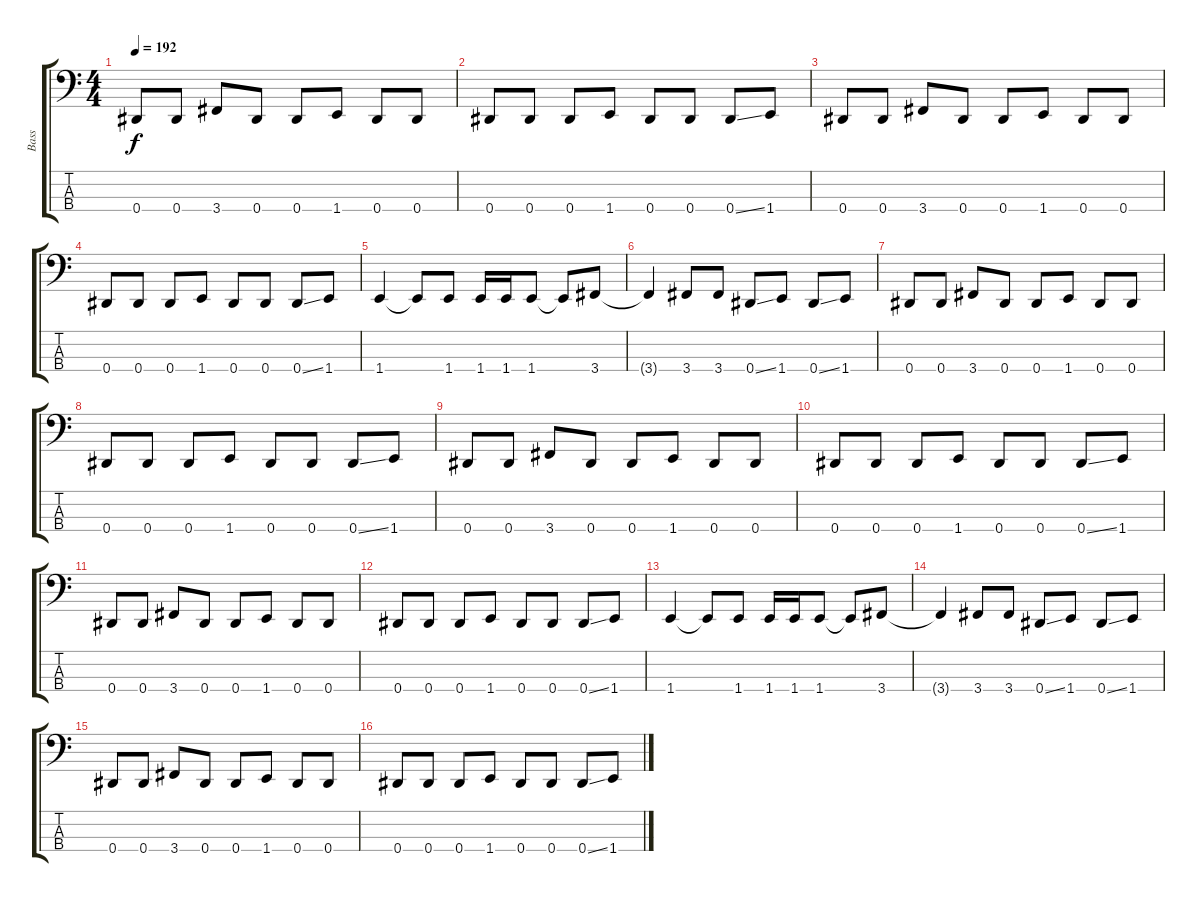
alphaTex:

\track ("Bass" "Bass") {instrument slapbass2}
\staff {score tabs}
\tuning (Gb2 Db2 Ab1 Eb1) {hide}
\ts (4 4)
\tempo 192
\clef f4
\ks c
0.4.8{dy f} 0.4.8 3.4.8 0.4.8 0.4.8 1.4.8 0.4.8 0.4.8 |
0.4.8 0.4.8 0.4.8 1.4.8 0.4.8 0.4.8 0.4{ss}.8 1.4.8 |
0.4.8 0.4.8 3.4.8 0.4.8 0.4.8 1.4.8 0.4.8 0.4.8 |
0.4.8 0.4.8 0.4.8 1.4.8 0.4.8 0.4.8 0.4{ss}.8 1.4.8 |
1.4.4 1.4{t}.8 1.4.8 1.4.16 1.4.16 1.4.8 1.4{t}.8 3.4.8 |
3.4{t}.4 3.4.8 3.4.8 0.4{ss}.8 1.4.8 0.4{ss}.8 1.4.8 |
0.4.8 0.4.8 3.4.8 0.4.8 0.4.8 1.4.8 0.4.8 0.4.8 |
0.4.8 0.4.8 0.4.8 1.4.8 0.4.8 0.4.8 0.4{ss}.8 1.4.8 |
0.4.8 0.4.8 3.4.8 0.4.8 0.4.8 1.4.8 0.4.8 0.4.8 |
0.4.8 0.4.8 0.4.8 1.4.8 0.4.8 0.4.8 0.4{ss}.8 1.4.8 |
0.4.8 0.4.8 3.4.8 0.4.8 0.4.8 1.4.8 0.4.8 0.4.8 |
0.4.8 0.4.8 0.4.8 1.4.8 0.4.8 0.4.8 0.4{ss}.8 1.4.8 |
1.4.4 1.4{t}.8 1.4.8 1.4.16 1.4.16 1.4.8 1.4{t}.8 3.4.8 |
3.4{t}.4 3.4.8 3.4.8 0.4{ss}.8 1.4.8 0.4{ss}.8 1.4.8 |
0.4.8 0.4.8 3.4.8 0.4.8 0.4.8 1.4.8 0.4.8 0.4.8 |
0.4.8 0.4.8 0.4.8 1.4.8 0.4.8 0.4.8 0.4{ss}.8 1.4.8
